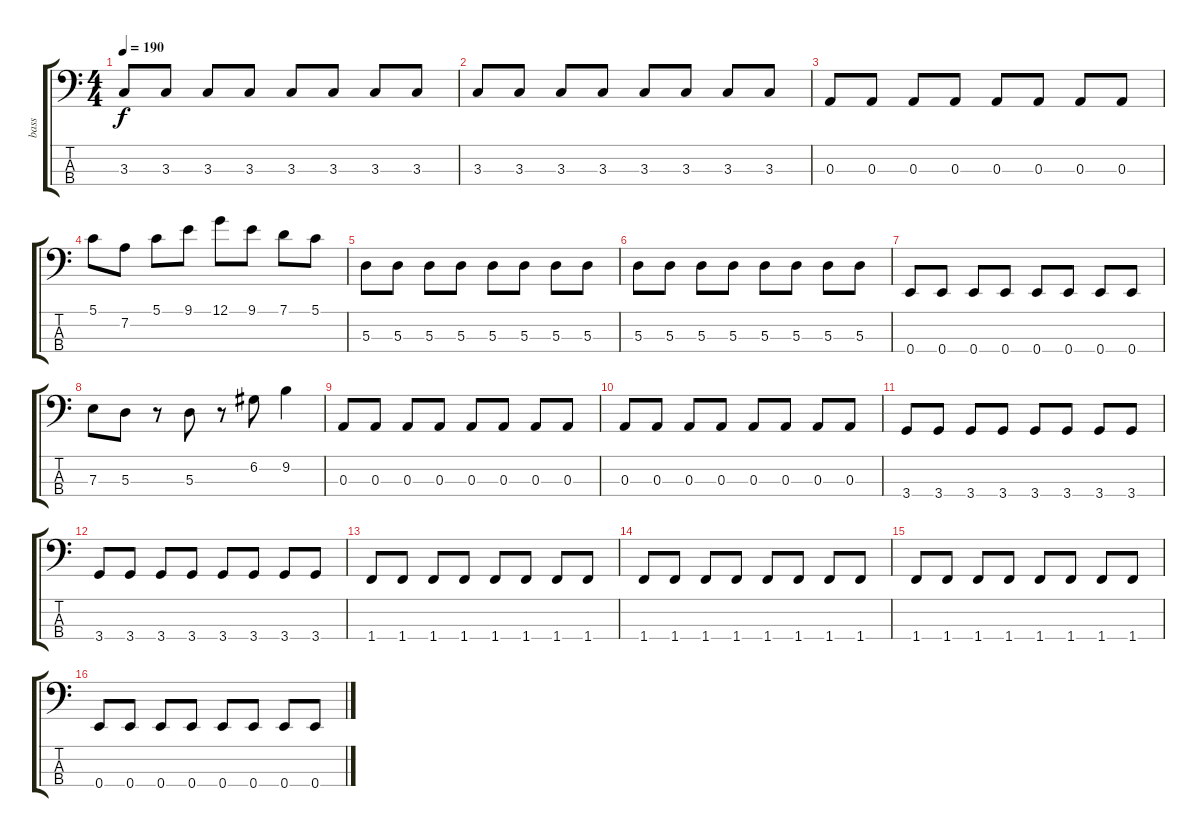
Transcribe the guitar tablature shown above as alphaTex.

\track ("bass" "bass") {instrument electricbasspick}
\staff {score tabs}
\tuning (G2 D2 A1 E1) {hide}
\ts (4 4)
\tempo 190
\clef f4
\ks c
3.3.8{dy f} 3.3.8 3.3.8 3.3.8 3.3.8 3.3.8 3.3.8 3.3.8 |
3.3.8 3.3.8 3.3.8 3.3.8 3.3.8 3.3.8 3.3.8 3.3.8 |
0.3.8 0.3.8 0.3.8 0.3.8 0.3.8 0.3.8 0.3.8 0.3.8 |
5.1.8 7.2.8 5.1.8 9.1.8 12.1.8 9.1.8 7.1.8 5.1.8 |
5.3.8 5.3.8 5.3.8 5.3.8 5.3.8 5.3.8 5.3.8 5.3.8 |
5.3.8 5.3.8 5.3.8 5.3.8 5.3.8 5.3.8 5.3.8 5.3.8 |
0.4.8 0.4.8 0.4.8 0.4.8 0.4.8 0.4.8 0.4.8 0.4.8 |
7.3.8 5.3.8 r.8 5.3.8 r.8 6.2.8 9.2.4 |
0.3.8 0.3.8 0.3.8 0.3.8 0.3.8 0.3.8 0.3.8 0.3.8 |
0.3.8 0.3.8 0.3.8 0.3.8 0.3.8 0.3.8 0.3.8 0.3.8 |
3.4.8 3.4.8 3.4.8 3.4.8 3.4.8 3.4.8 3.4.8 3.4.8 |
3.4.8 3.4.8 3.4.8 3.4.8 3.4.8 3.4.8 3.4.8 3.4.8 |
1.4.8 1.4.8 1.4.8 1.4.8 1.4.8 1.4.8 1.4.8 1.4.8 |
1.4.8 1.4.8 1.4.8 1.4.8 1.4.8 1.4.8 1.4.8 1.4.8 |
1.4.8 1.4.8 1.4.8 1.4.8 1.4.8 1.4.8 1.4.8 1.4.8 |
0.4.8 0.4.8 0.4.8 0.4.8 0.4.8 0.4.8 0.4.8 0.4.8
